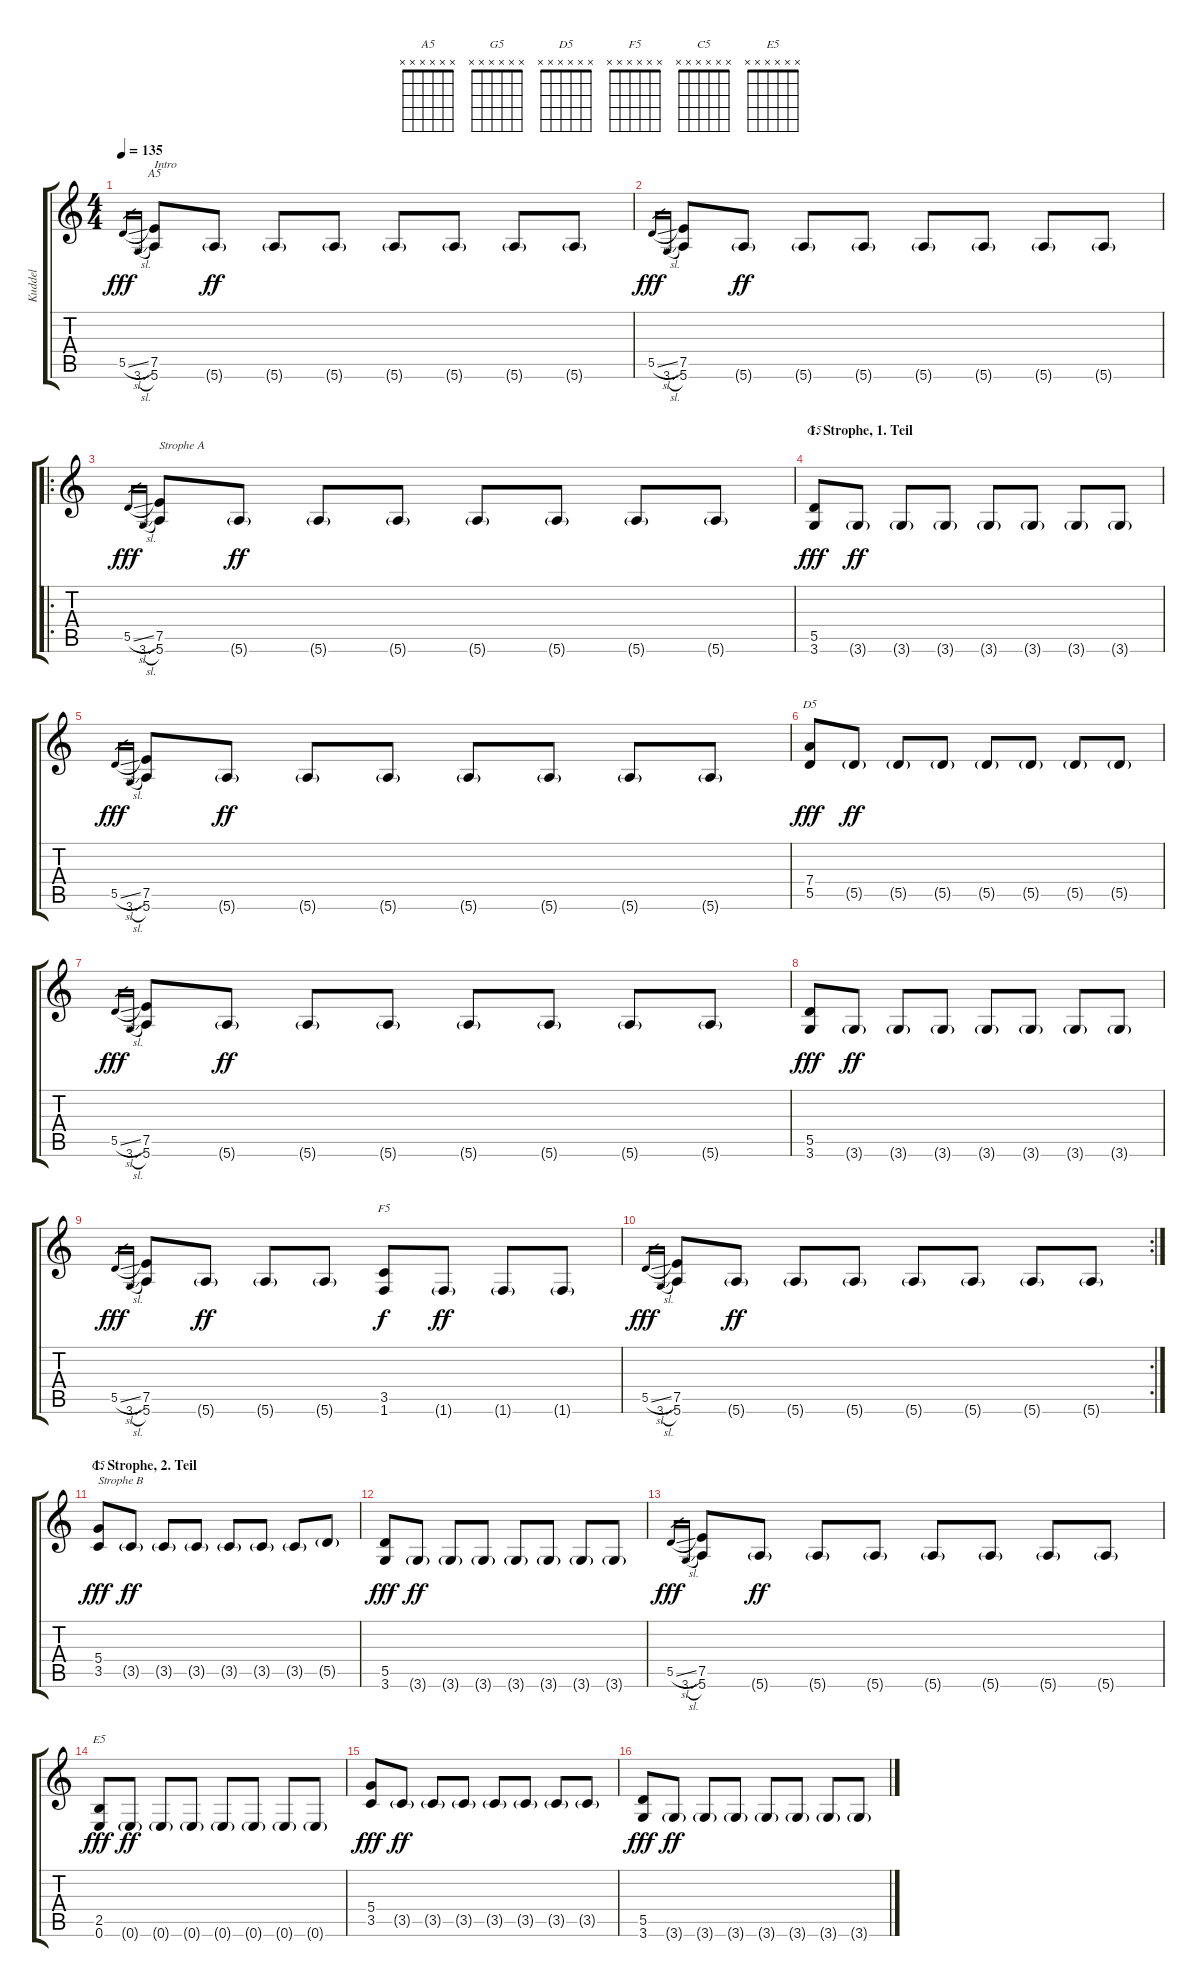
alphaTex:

\track ("Kuddel" "Kuddel") {instrument electricguitarmuted}
\staff {score tabs}
\tuning (E4 B3 G3 D3 A2 E2) {hide}
\chord ("A5" x x x x x x)
\chord ("G5" x x x x x x)
\chord ("D5" x x x x x x)
\chord ("F5" x x x x x x)
\chord ("C5" x x x x x x)
\chord ("E5" x x x x x x)
\ts (4 4)
\tempo 135
\clef g2
\ks c
5.5{sl}.16{gr dy fff instrument electricguitarmuted} 3.6{sl}.16{gr} (7.5 5.6).8{ch "A5" txt "Intro"} 5.6{g}.8{dy ff} 5.6{g}.8 5.6{g}.8 5.6{g}.8 5.6{g}.8 5.6{g}.8 5.6{g}.8 |
5.5{sl}.16{gr dy fff} 3.6{sl}.16{gr} (7.5 5.6).8 5.6{g}.8{dy ff} 5.6{g}.8 5.6{g}.8 5.6{g}.8 5.6{g}.8 5.6{g}.8 5.6{g}.8 |
\ro
5.5{sl}.16{gr dy fff} 3.6{sl}.16{gr} (7.5 5.6).8{txt "Strophe A"} 5.6{g}.8{dy ff} 5.6{g}.8 5.6{g}.8 5.6{g}.8 5.6{g}.8 5.6{g}.8 5.6{g}.8 |
\section ("" "1. Strophe, 1. Teil")
(5.5 3.6).8{ch "G5" dy fff} 3.6{g}.8{dy ff} 3.6{g}.8 3.6{g}.8 3.6{g}.8 3.6{g}.8 3.6{g}.8 3.6{g}.8 |
5.5{sl}.16{gr dy fff} 3.6{sl}.16{gr} (7.5 5.6).8 5.6{g}.8{dy ff} 5.6{g}.8 5.6{g}.8 5.6{g}.8 5.6{g}.8 5.6{g}.8 5.6{g}.8 |
(7.4 5.5).8{ch "D5" dy fff} 5.5{g}.8{dy ff} 5.5{g}.8 5.5{g}.8 5.5{g}.8 5.5{g}.8 5.5{g}.8 5.5{g}.8 |
5.5{sl}.16{gr dy fff} 3.6{sl}.16{gr} (7.5 5.6).8 5.6{g}.8{dy ff} 5.6{g}.8 5.6{g}.8 5.6{g}.8 5.6{g}.8 5.6{g}.8 5.6{g}.8 |
(5.5 3.6).8{dy fff} 3.6{g}.8{dy ff} 3.6{g}.8 3.6{g}.8 3.6{g}.8 3.6{g}.8 3.6{g}.8 3.6{g}.8 |
5.5{sl}.16{gr dy fff} 3.6{sl}.16{gr} (7.5 5.6).8 5.6{g}.8{dy ff} 5.6{g}.8 5.6{g}.8 (3.5 1.6).8{ch "F5" dy f} 1.6{g}.8{dy ff} 1.6{g}.8 1.6{g}.8 |
\rc 2
5.5{sl}.16{gr dy fff} 3.6{sl}.16{gr} (7.5 5.6).8 5.6{g}.8{dy ff} 5.6{g}.8 5.6{g}.8 5.6{g}.8 5.6{g}.8 5.6{g}.8 5.6{g}.8 |
\section ("" "1. Strophe, 2. Teil")
(5.4 3.5).8{ch "C5" txt "Strophe B" dy fff} 3.5{g}.8{dy ff} 3.5{g}.8 3.5{g}.8 3.5{g}.8 3.5{g}.8 3.5{g}.8 5.5{g}.8 |
(5.5 3.6).8{dy fff} 3.6{g}.8{dy ff} 3.6{g}.8 3.6{g}.8 3.6{g}.8 3.6{g}.8 3.6{g}.8 3.6{g}.8 |
5.5{sl}.16{gr dy fff} 3.6{sl}.16{gr} (7.5 5.6).8 5.6{g}.8{dy ff} 5.6{g}.8 5.6{g}.8 5.6{g}.8 5.6{g}.8 5.6{g}.8 5.6{g}.8 |
(2.5 0.6).8{ch "E5" dy fff} 0.6{g}.8{dy ff} 0.6{g}.8 0.6{g}.8 0.6{g}.8 0.6{g}.8 0.6{g}.8 0.6{g}.8 |
(5.4 3.5).8{dy fff} 3.5{g}.8{dy ff} 3.5{g}.8 3.5{g}.8 3.5{g}.8 3.5{g}.8 3.5{g}.8 3.5{g}.8 |
(5.5 3.6).8{dy fff} 3.6{g}.8{dy ff} 3.6{g}.8 3.6{g}.8 3.6{g}.8 3.6{g}.8 3.6{g}.8 3.6{g}.8
